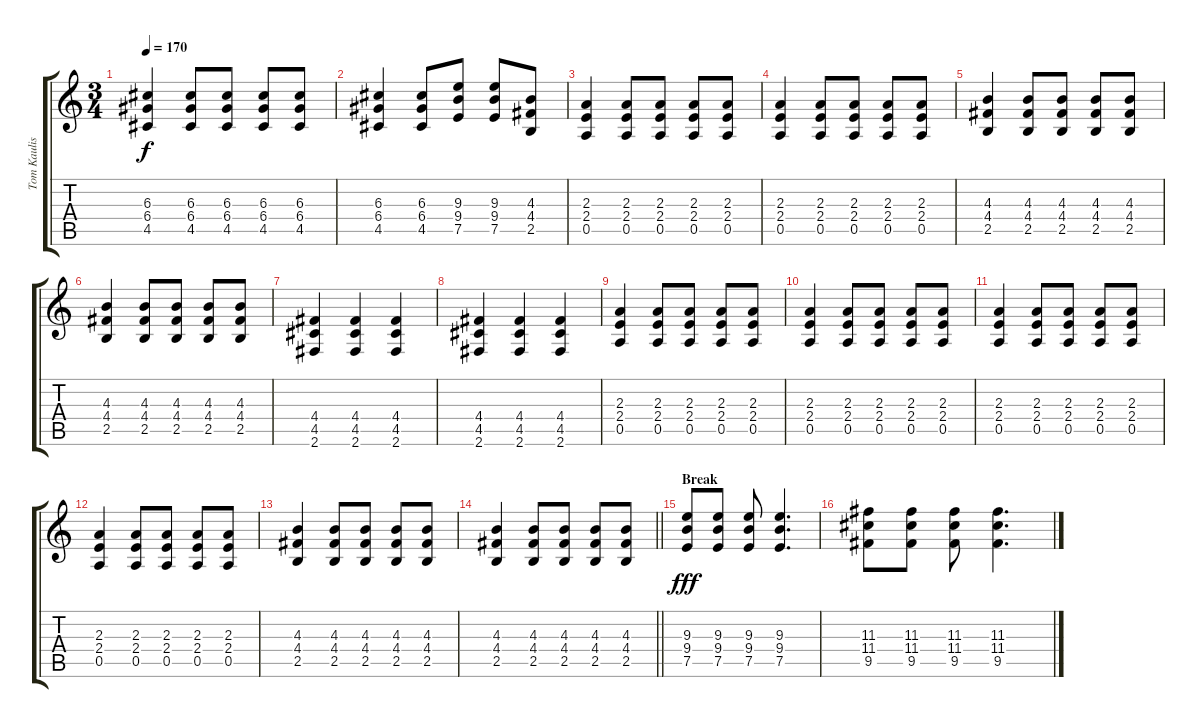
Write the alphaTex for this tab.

\track ("Tom Kaulist [ guitare ]" "Tom Kaulis") {instrument electricguitarmuted}
\staff {score tabs}
\tuning (E4 B3 G3 D3 A2 E2) {hide}
\ts (3 4)
\tempo 170
\clef g2
\ks c
(6.3 6.4 4.5).4{dy f} (6.3 6.4 4.5).8 (6.3 6.4 4.5).8 (6.3 6.4 4.5).8 (6.3 6.4 4.5).8 |
(6.3 6.4 4.5).4 (6.3 6.4 4.5).8 (9.3 9.4 7.5).8 (9.3 9.4 7.5).8 (4.3 4.4 2.5).8 |
(2.3 2.4 0.5).4 (2.3 2.4 0.5).8 (2.3 2.4 0.5).8 (2.3 2.4 0.5).8 (2.3 2.4 0.5).8 |
(2.3 2.4 0.5).4 (2.3 2.4 0.5).8 (2.3 2.4 0.5).8 (2.3 2.4 0.5).8 (2.3 2.4 0.5).8 |
(4.3 4.4 2.5).4 (4.3 4.4 2.5).8 (4.3 4.4 2.5).8 (4.3 4.4 2.5).8 (4.3 4.4 2.5).8 |
(4.3 4.4 2.5).4 (4.3 4.4 2.5).8 (4.3 4.4 2.5).8 (4.3 4.4 2.5).8 (4.3 4.4 2.5).8 |
(4.4 4.5 2.6).4 (4.4 4.5 2.6).4 (4.4 4.5 2.6).4 |
(4.4 4.5 2.6).4 (4.4 4.5 2.6).4 (4.4 4.5 2.6).4 |
(2.3 2.4 0.5).4 (2.3 2.4 0.5).8 (2.3 2.4 0.5).8 (2.3 2.4 0.5).8 (2.3 2.4 0.5).8 |
(2.3 2.4 0.5).4 (2.3 2.4 0.5).8 (2.3 2.4 0.5).8 (2.3 2.4 0.5).8 (2.3 2.4 0.5).8 |
(2.3 2.4 0.5).4 (2.3 2.4 0.5).8 (2.3 2.4 0.5).8 (2.3 2.4 0.5).8 (2.3 2.4 0.5).8 |
(2.3 2.4 0.5).4 (2.3 2.4 0.5).8 (2.3 2.4 0.5).8 (2.3 2.4 0.5).8 (2.3 2.4 0.5).8 |
(4.3 4.4 2.5).4 (4.3 4.4 2.5).8 (4.3 4.4 2.5).8 (4.3 4.4 2.5).8 (4.3 4.4 2.5).8 |
\barLineRight lightlight
(4.3 4.4 2.5).4 (4.3 4.4 2.5).8 (4.3 4.4 2.5).8 (4.3 4.4 2.5).8 (4.3 4.4 2.5).8 |
\section ("" "Break")
(9.3 9.4 7.5).8{dy fff} (9.3 9.4 7.5).8 (9.3 9.4 7.5).8 (9.3 9.4 7.5).4{d} |
(11.3 11.4 9.5).8 (11.3 11.4 9.5).8 (11.3 11.4 9.5).8 (11.3 11.4 9.5).4{d}
